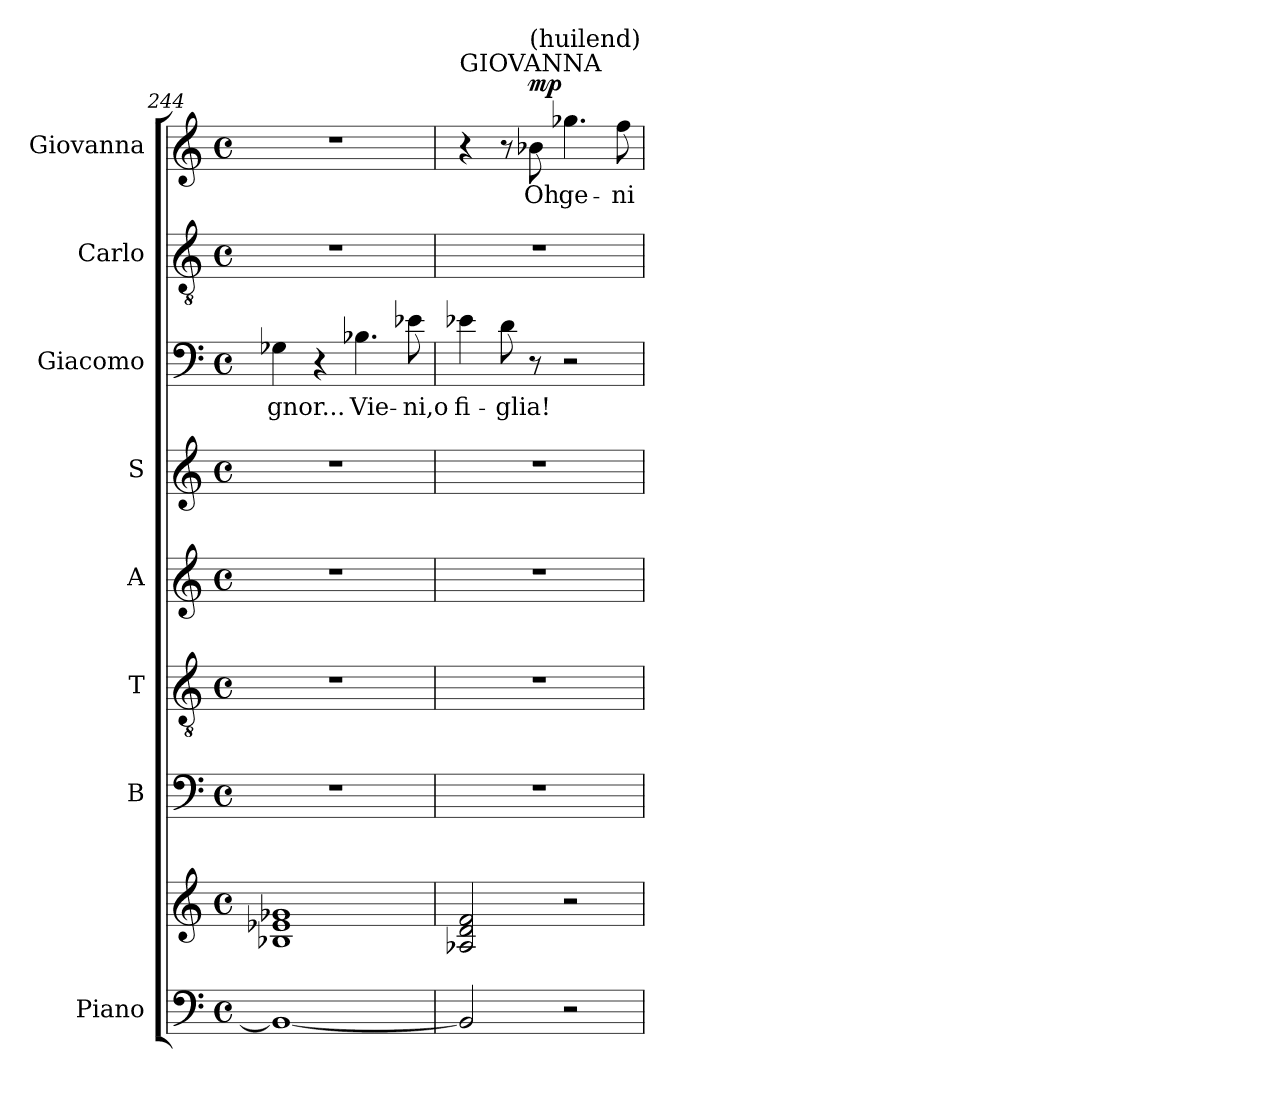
**kern	**kern	**kern	**kern	**kern	**kern	**kern	**text	**kern	**kern	**text	**dynam
*part8	*part8	*part7	*part6	*part5	*part4	*part3	*part3	*part2	*part1	*part1	*part1
*staff9	*staff8	*staff7	*staff6	*staff5	*staff4	*staff3	*staff3	*staff2	*staff1	*staff1	*staff1
*I"Piano	*	*I"B	*I"T	*I"A	*I"S	*I"Giacomo	*	*I"Carlo	*I"Giovanna	*	*
*I'Pno	*	*I'B	*I'T	*I'A	*I'S	*	*	*	*	*	*
*clefF4	*clefG2	*clefF4	*clefGv2	*clefG2	*clefG2	*clefF4	*	*clefGv2	*clefG2	*	*
*k[]	*k[]	*k[]	*k[]	*k[]	*k[]	*k[]	*	*k[]	*k[]	*	*
*M4/4	*M4/4	*M4/4	*M4/4	*M4/4	*M4/4	*M4/4	*	*M4/4	*M4/4	*	*
*met(c)	*met(c)	*met(c)	*met(c)	*met(c)	*met(c)	*met(c)	*	*met(c)	*met(c)	*	*
=244	=244	=244	=244	=244	=244	=244	=244	=244	=244	=244	=244
!	!	!	!	!	!	!	!LO:LY:b	!	!	!	!
1BB-_	1B-X 1e-X 1g-X	1r	1r	1r	1r	4G-X\	-gnor...	1r	1r	.	.
.	.	.	.	.	.	4r	.	.	.	.	.
!	!	!	!	!	!	!	!LO:LY:b	!	!	!	!
.	.	.	.	.	.	4.B-X\	Vie-	.	.	.	.
!	!	!	!	!	!	!	!LO:LY:b	!	!	!	!
.	.	.	.	.	.	8e-X\	-ni,o	.	.	.	.
!!LO:PB:g=z
=245	=245	=245	=245	=245	=245	=245	=245	=245	=245	=245	=245
!	!	!	!	!	!	!	!	!	!LO:TX:a:t=GIOVANNA	!	!
!	!	!	!	!	!	!	!LO:LY:b	!	!	!	!
2BB-/]	2A-X/ 2d/ 2f/	1r	1r	1r	1r	4e-X\	fi-	1r	4r	.	.
!	!	!	!	!	!	!	!LO:LY:b	!	!	!	!
.	.	.	.	.	.	8d\	-glia!	.	8r	.	.
!	!	!	!	!	!	!	!	!	!LO:TX:a:t=(huilend)	!	!
!	!	!	!	!	!	!	!	!	!	!LO:LY:b	!LO:DY:a
.	.	.	.	.	.	8r	.	.	8b-X\	Oh	mp
!	!	!	!	!	!	!	!	!	!	!LO:LY:b	!
2r	2r	.	.	.	.	2r	.	.	4.gg-X\	ge-	.
!	!	!	!	!	!	!	!	!	!	!LO:LY:b	!
.	.	.	.	.	.	.	.	.	8ff\	-ni-	.
=	=	=	=	=	=	=	=	=	=	=	=
*-	*-	*-	*-	*-	*-	*-	*-	*-	*-	*-	*-
